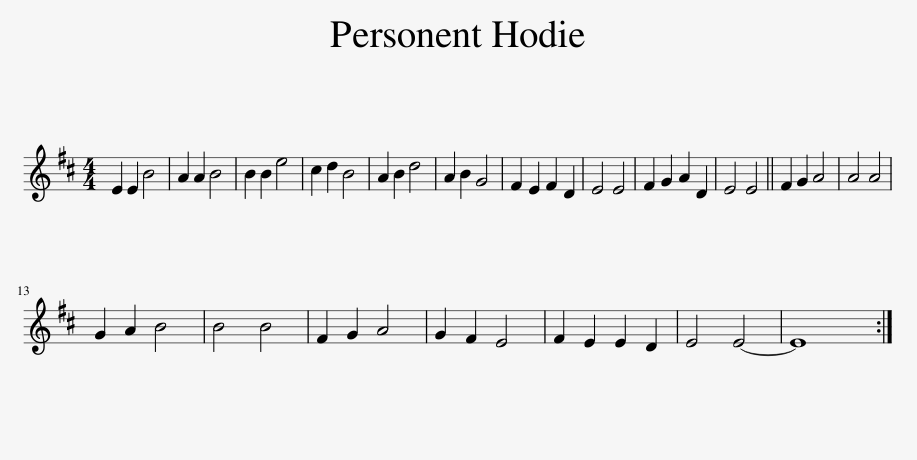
X:1
L:1/8
M:4/4
I:linebreak $
K:D
V:1 treble
V:1
 E2 E2 B4 | A2 A2 B4 | B2 B2 e4 | c2 d2 B4 | A2 B2 d4 | %5
 A2 B2 G4 | F2 E2 F2 D2 | E4 E4 | F2 G2 A2 D2 | E4 E4 || %10
 F2 G2 A4 | A4 A4 |$ G2 A2 B4 | B4 B4 | F2 G2 A4 | %15
 G2 F2 E4 | F2 E2 E2 D2 | E4 E4- | E8 :| %19
